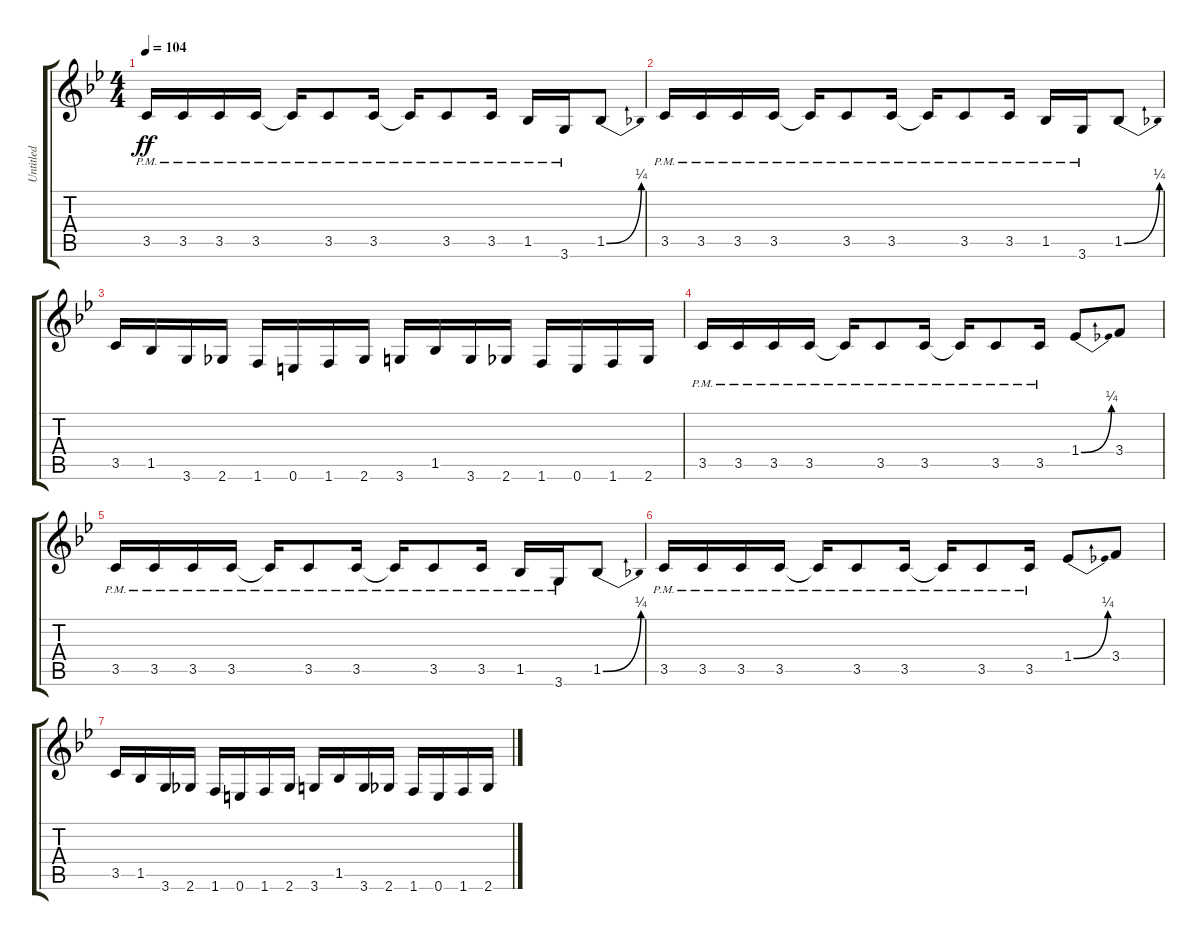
\track ("Untitled" "Untitled") {instrument distortionguitar}
\staff {score tabs}
\tuning (E4 B3 G3 D3 A2 E2) {hide}
\ts (4 4)
\tempo 104
\clef g2
\ks bb
3.5{pm}.16{dy ff} 3.5{pm}.16 3.5{pm}.16 3.5{pm}.16 3.5{pm t}.16 3.5{pm}.8 3.5{pm}.16 3.5{pm t}.16 3.5{pm}.8 3.5{pm}.16 1.5{pm}.16 3.6{pm}.16 1.5{be (bend 0 0 60 1)}.8 |
3.5{pm}.16 3.5{pm}.16 3.5{pm}.16 3.5{pm}.16 3.5{pm t}.16 3.5{pm}.8 3.5{pm}.16 3.5{pm t}.16 3.5{pm}.8 3.5{pm}.16 1.5{pm}.16 3.6{pm}.16 1.5{be (bend 0 0 60 1)}.8 |
3.5.16 1.5.16 3.6.16 2.6.16 1.6.16 0.6.16 1.6.16 2.6.16 3.6.16 1.5.16 3.6.16 2.6.16 1.6.16 0.6.16 1.6.16 2.6.16 |
3.5{pm}.16 3.5{pm}.16 3.5{pm}.16 3.5{pm}.16 3.5{pm t}.16 3.5{pm}.8 3.5{pm}.16 3.5{pm t}.16 3.5{pm}.8 3.5{pm}.16 1.4{be (bend 0 0 60 1)}.8 3.4.8 |
3.5{pm}.16 3.5{pm}.16 3.5{pm}.16 3.5{pm}.16 3.5{pm t}.16 3.5{pm}.8 3.5{pm}.16 3.5{pm t}.16 3.5{pm}.8 3.5{pm}.16 1.5{pm}.16 3.6{pm}.16 1.5{be (bend 0 0 60 1)}.8 |
3.5{pm}.16 3.5{pm}.16 3.5{pm}.16 3.5{pm}.16 3.5{pm t}.16 3.5{pm}.8 3.5{pm}.16 3.5{pm t}.16 3.5{pm}.8 3.5{pm}.16 1.4{be (bend 0 0 60 1)}.8 3.4.8 |
3.5.16 1.5.16 3.6.16 2.6.16 1.6.16 0.6.16 1.6.16 2.6.16 3.6.16 1.5.16 3.6.16 2.6.16 1.6.16 0.6.16 1.6.16 2.6.16
